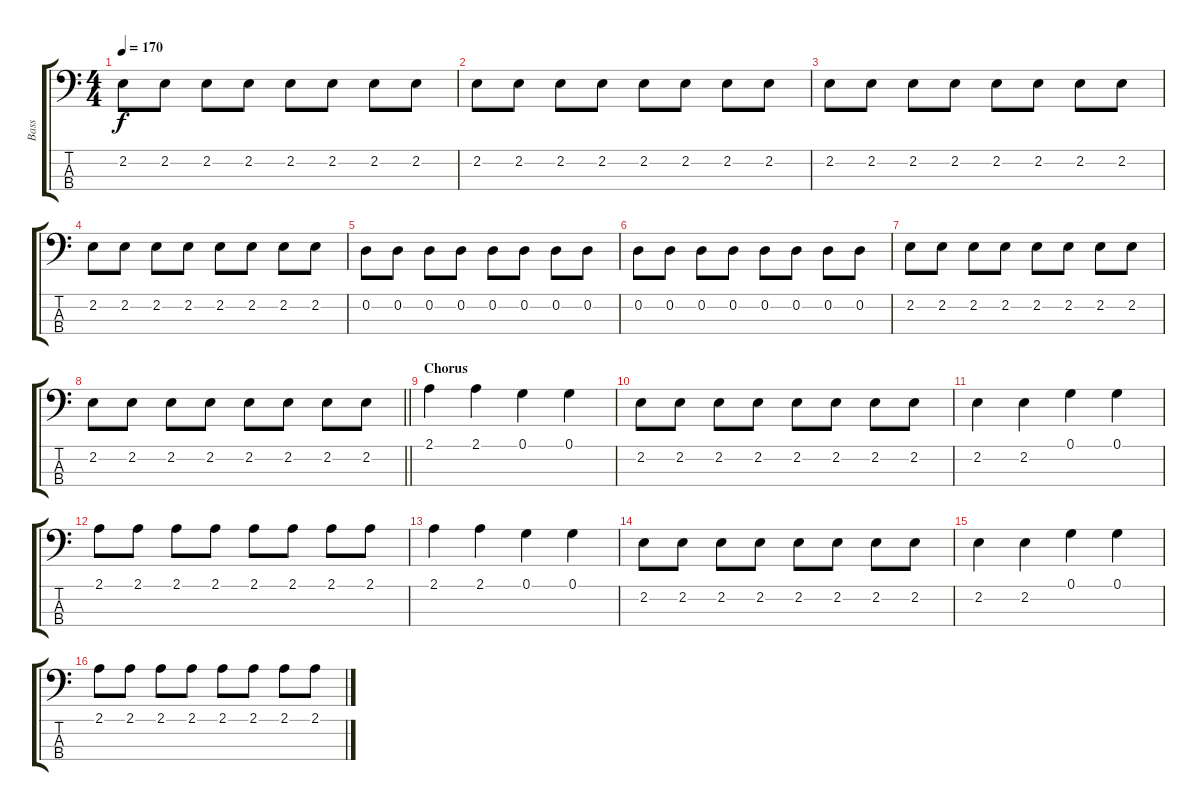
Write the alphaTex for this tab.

\track ("Bass" "Bass") {instrument electricbassfinger}
\staff {score tabs}
\tuning (G2 D2 A1 E1) {hide}
\ts (4 4)
\tempo 170
\clef f4
\ks c
2.2.8{dy f} 2.2.8 2.2.8 2.2.8 2.2.8 2.2.8 2.2.8 2.2.8 |
2.2.8 2.2.8 2.2.8 2.2.8 2.2.8 2.2.8 2.2.8 2.2.8 |
2.2.8 2.2.8 2.2.8 2.2.8 2.2.8 2.2.8 2.2.8 2.2.8 |
2.2.8 2.2.8 2.2.8 2.2.8 2.2.8 2.2.8 2.2.8 2.2.8 |
0.2.8 0.2.8 0.2.8 0.2.8 0.2.8 0.2.8 0.2.8 0.2.8 |
0.2.8 0.2.8 0.2.8 0.2.8 0.2.8 0.2.8 0.2.8 0.2.8 |
2.2.8 2.2.8 2.2.8 2.2.8 2.2.8 2.2.8 2.2.8 2.2.8 |
\barLineRight lightlight
2.2.8 2.2.8 2.2.8 2.2.8 2.2.8 2.2.8 2.2.8 2.2.8 |
\section ("" "Chorus")
2.1.4 2.1.4 0.1.4 0.1.4 |
2.2.8 2.2.8 2.2.8 2.2.8 2.2.8 2.2.8 2.2.8 2.2.8 |
2.2.4 2.2.4 0.1.4 0.1.4 |
2.1.8 2.1.8 2.1.8 2.1.8 2.1.8 2.1.8 2.1.8 2.1.8 |
2.1.4 2.1.4 0.1.4 0.1.4 |
2.2.8 2.2.8 2.2.8 2.2.8 2.2.8 2.2.8 2.2.8 2.2.8 |
2.2.4 2.2.4 0.1.4 0.1.4 |
2.1.8 2.1.8 2.1.8 2.1.8 2.1.8 2.1.8 2.1.8 2.1.8
